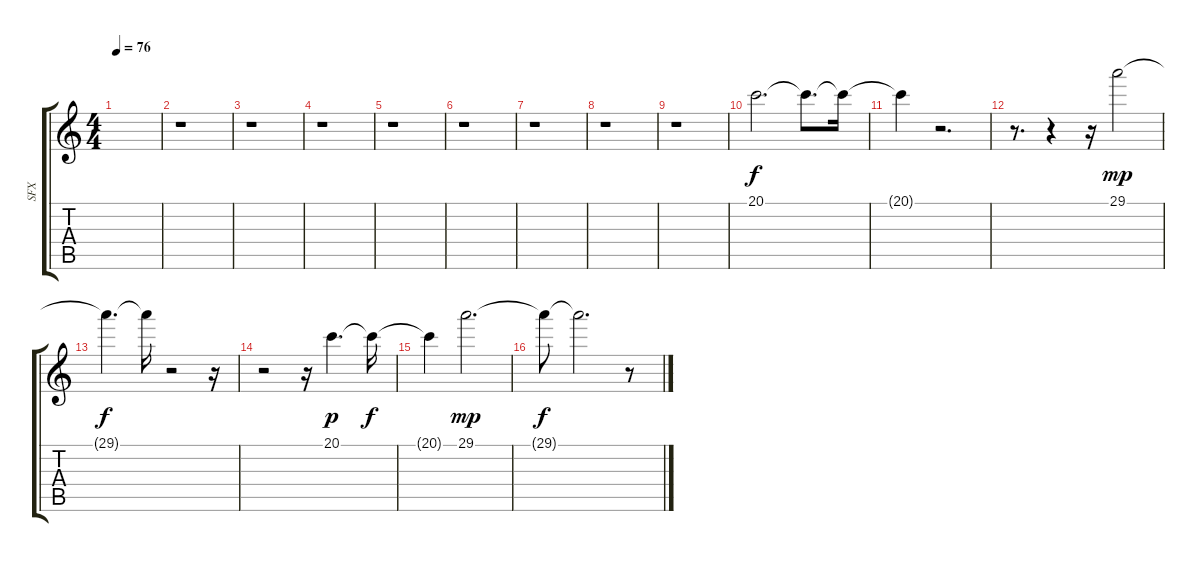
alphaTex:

\track ("SFX" "SFX") {instrument fx1rain}
\staff {score tabs}
\tuning (E4 B3 G3 D3 A2 E2) {hide}
\ts (4 4)
\tempo 76
\clef g2
\ks c
|
r.1 |
r.1 |
r.1 |
r.1 |
r.1 |
r.1 |
r.1 |
r.1 |
20.1.2{d instrument fx1rain} 20.1{t}.8{d dy f} 20.1{t}.16 |
20.1{t}.4 r.2{d} |
r.8{d} r.4 r.16 29.1.2{dy mp} |
29.1{t}.4{d dy f} 29.1{t}.16 r.2 r.16 |
r.2 r.16 20.1.4{d dy p} 20.1{t}.16{dy f} |
20.1{t}.4 29.1.2{d dy mp} |
29.1{t}.8{dy f} 29.1{t}.2{d} r.8
